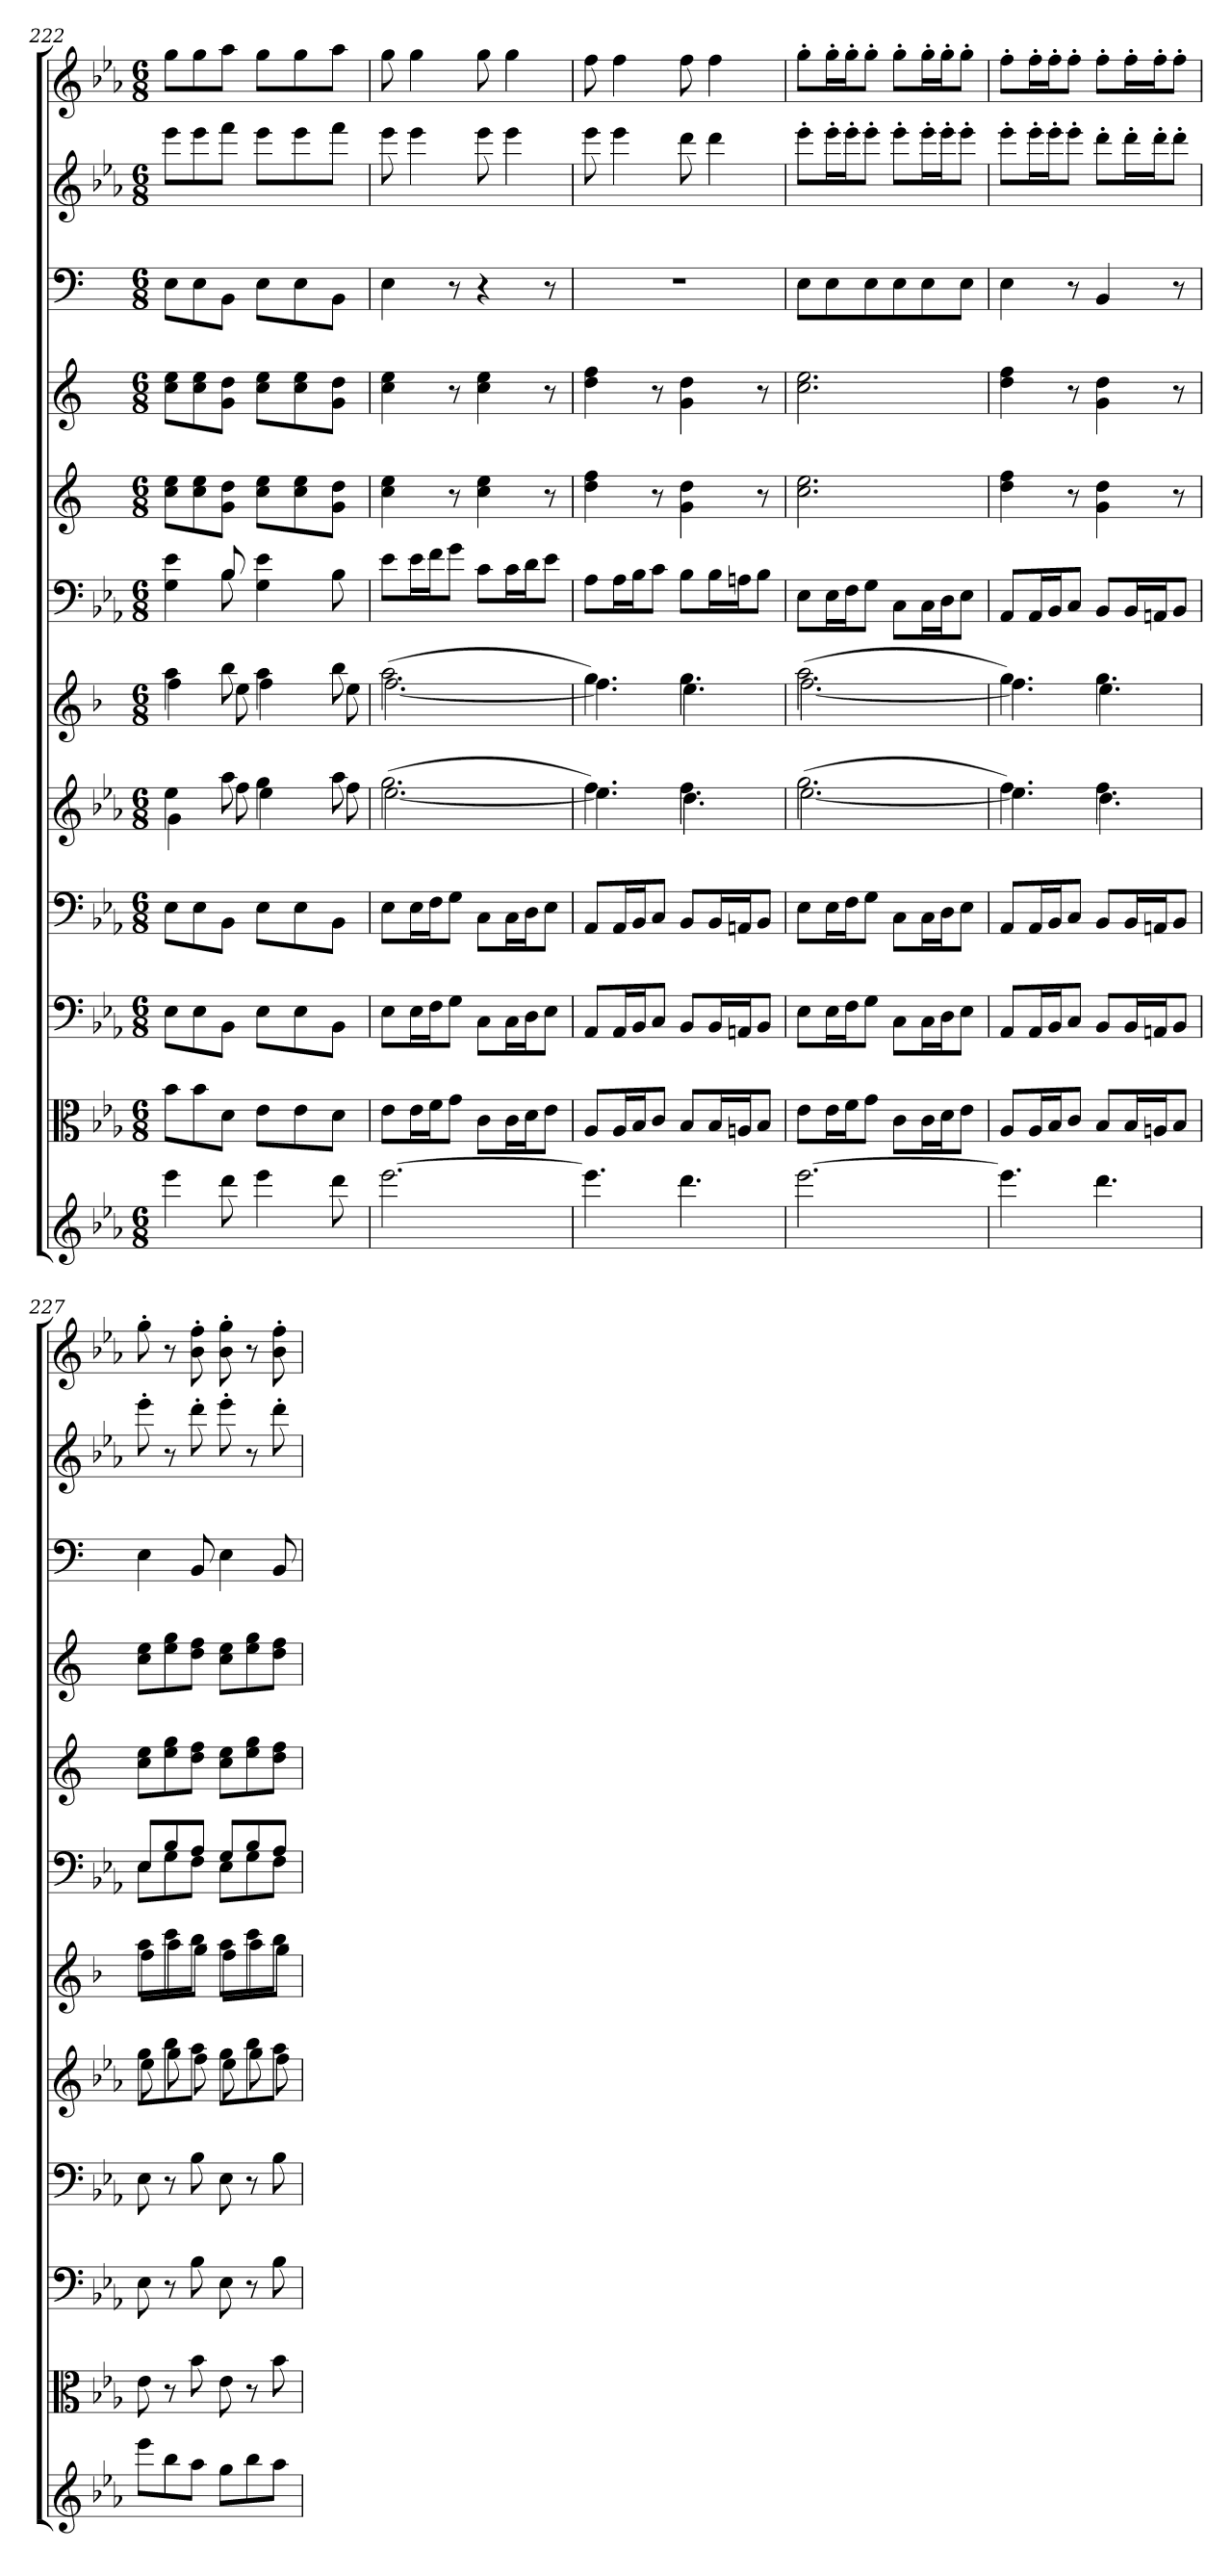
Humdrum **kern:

**kern	**kern	**kern	**kern	**kern	**kern	**kern	**kern	**kern	**kern	**kern	**kern
*part12	*part11	*part10	*part9	*part8	*part7	*part6	*part5	*part4	*part3	*part2	*part1
*staff12	*staff11	*staff10	*staff9	*staff8	*staff7	*staff6	*staff5	*staff4	*staff3	*staff2	*staff1
*clefG2	*clefC3	*clefF4	*clefF4	*clefG2	*clefG2	*clefF4	*clefG2	*clefG2	*clefF4	*clefG2	*clefG2
*k[b-e-a-]	*k[b-e-a-]	*k[b-e-a-]	*k[b-e-a-]	*k[b-e-a-]	*k[b-]	*k[b-e-a-]	*k[]	*k[]	*k[]	*k[b-e-a-]	*k[b-e-a-]
*c:	*c:	*c:	*c:	*c:	*	*c:	*	*	*	*c:	*c:
*M6/8	*M6/8	*M6/8	*M6/8	*M6/8	*M6/8	*M6/8	*M6/8	*M6/8	*M6/8	*M6/8	*M6/8
=222	=222	=222	=222	=222	=222	=222	=222	=222	=222	=222	=222
*	*	*	*	*^	*^	*^	*	*	*	*	*
4eee-\	8b-\L	8E-\L	8E-\L	4ee-\	4g\	4aa\	4ff\	4G\ 4e-\	4ryy	8cc\ 8ee\L	8cc\ 8ee\L	8E\L	8eee-\L	8gg\L
.	8b-\	8E-\	8E-\	.	.	.	.	.	.	8cc\ 8ee\	8cc\ 8ee\	8E\	8eee-\	8gg\
8ddd\	8d\J	8BB-\J	8BB-\J	8aa-\	8ff\	8bb-\	8ee\	8B-/	8B-\	8g\ 8dd\J	8g\ 8dd\J	8BB\J	8fff\J	8aa-\J
4eee-\	8e-\L	8E-\L	8E-\L	4gg\	4ee-\	4aa\	4ff\	16ryy	4G\ 4e-\	8cc\ 8ee\L	8cc\ 8ee\L	8E\L	8eee-\L	8gg\L
.	.	.	.	.	.	.	.	16ryy	.	.	.	.	.	.
.	8e-\	8E-\	8E-\	.	.	.	.	16ryy	.	8cc\ 8ee\	8cc\ 8ee\	8E\	8eee-\	8gg\
.	.	.	.	.	.	.	.	16ryy	.	.	.	.	.	.
8ddd\	8d\J	8BB-\J	8BB-\J	8aa-\	8ff\	8bb-\	8ee\	16ryy	8B-\	8g\ 8dd\J	8g\ 8dd\J	8BB\J	8fff\J	8aa-\J
.	.	.	.	.	.	.	.	16ryy	.	.	.	.	.	.
*	*	*	*	*	*	*	*	*v	*v	*	*	*	*	*
=223	=223	=223	=223	=223	=223	=223	=223	=223	=223	=223	=223	=223	=223
[2.eee-\	8e-\L	8E-\L	8E-\L	(2.gg\	[2.ee-\	(2.aa\	[2.ff\	8e-\L	4cc\ 4ee\	4cc\ 4ee\	4E\	8eee-\	8gg\
.	16e-\L	16E-\L	16E-\L	.	.	.	.	16e-\L	.	.	.	4eee-\	4gg\
.	16f\J	16F\J	16F\J	.	.	.	.	16f\J	.	.	.	.	.
.	8g\J	8G\J	8G\J	.	.	.	.	8g\J	8r	8r	8r	.	.
.	8c\L	8C\L	8C\L	.	.	.	.	8c\L	4cc\ 4ee\	4cc\ 4ee\	4r	8eee-\	8gg\
.	16c\L	16C\L	16C\L	.	.	.	.	16c\L	.	.	.	4eee-\	4gg\
.	16d\J	16D\J	16D\J	.	.	.	.	16d\J	.	.	.	.	.
.	8e-\J	8E-\J	8E-\J	.	.	.	.	8e-\J	8r	8r	8r	.	.
=224	=224	=224	=224	=224	=224	=224	=224	=224	=224	=224	=224	=224	=224
4.eee-\]	8A-/L	8AA-/L	8AA-/L	4.ff\)	4.ee-\]	4.gg\)	4.ff\]	8A-\L	4dd\ 4ff\	4dd\ 4ff\	2.r	8eee-\	8ff\
.	16A-/L	16AA-/L	16AA-/L	.	.	.	.	16A-\L	.	.	.	4eee-\	4ff\
.	16B-/J	16BB-/J	16BB-/J	.	.	.	.	16B-\J	.	.	.	.	.
.	8c/J	8C/J	8C/J	.	.	.	.	8c\J	8r	8r	.	.	.
4.ddd\	8B-/L	8BB-/L	8BB-/L	4.ff\	4.dd\	4.gg\	4.ee\	8B-\L	4g\ 4dd\	4g\ 4dd\	.	8ddd\	8ff\
.	16B-/L	16BB-/L	16BB-/L	.	.	.	.	16B-\L	.	.	.	4ddd\	4ff\
.	16An/J	16AAn/J	16AAn/J	.	.	.	.	16An\J	.	.	.	.	.
.	8B-/J	8BB-/J	8BB-/J	.	.	.	.	8B-\J	8r	8r	.	.	.
=225	=225	=225	=225	=225	=225	=225	=225	=225	=225	=225	=225	=225	=225
[2.eee-\	8e-\L	8E-\L	8E-\L	(2.gg\	[2.ee-\	(2.aa\	[2.ff\	8E-\L	2.cc\ 2.ee\	2.cc\ 2.ee\	8E\L	8eee-'\L	8gg'\L
.	16e-\L	16E-\L	16E-\L	.	.	.	.	16E-\L	.	.	8E\	16eee-'\L	16gg'\L
.	16f\J	16F\J	16F\J	.	.	.	.	16F\J	.	.	.	16eee-'\J	16gg'\J
.	8g\J	8G\J	8G\J	.	.	.	.	8G\J	.	.	8E\	8eee-'\J	8gg'\J
.	8c\L	8C\L	8C\L	.	.	.	.	8C\L	.	.	8E\	8eee-'\L	8gg'\L
.	16c\L	16C\L	16C\L	.	.	.	.	16C\L	.	.	8E\	16eee-'\L	16gg'\L
.	16d\J	16D\J	16D\J	.	.	.	.	16D\J	.	.	.	16eee-'\J	16gg'\J
.	8e-\J	8E-\J	8E-\J	.	.	.	.	8E-\J	.	.	8E\J	8eee-'\J	8gg'\J
=226	=226	=226	=226	=226	=226	=226	=226	=226	=226	=226	=226	=226	=226
4.eee-\]	8A-/L	8AA-/L	8AA-/L	4.ff\)	4.ee-\]	4.gg\)	4.ff\]	8AA-/L	4dd\ 4ff\	4dd\ 4ff\	4E\	8eee-'\L	8ff'\L
.	16A-/L	16AA-/L	16AA-/L	.	.	.	.	16AA-/L	.	.	.	16eee-'\L	16ff'\L
.	16B-/J	16BB-/J	16BB-/J	.	.	.	.	16BB-/J	.	.	.	16eee-'\J	16ff'\J
.	8c/J	8C/J	8C/J	.	.	.	.	8C/J	8r	8r	8r	8eee-'\J	8ff'\J
4.ddd\	8B-/L	8BB-/L	8BB-/L	4.ff\	4.dd\	4.gg\	4.ee\	8BB-/L	4g\ 4dd\	4g\ 4dd\	4BB/	8ddd'\L	8ff'\L
.	16B-/L	16BB-/L	16BB-/L	.	.	.	.	16BB-/L	.	.	.	16ddd'\L	16ff'\L
.	16An/J	16AAn/J	16AAn/J	.	.	.	.	16AAn/J	.	.	.	16ddd'\J	16ff'\J
.	8B-/J	8BB-/J	8BB-/J	.	.	.	.	8BB-/J	8r	8r	8r	8ddd'\J	8ff'\J
=227	=227	=227	=227	=227	=227	=227	=227	=227	=227	=227	=227	=227	=227
*	*	*	*	*	*	*	*	*^	*	*	*	*	*
8eee-\L	8e-\	8E-\	8E-\	8gg\L	8ee-\	8aa\L	8ff\L	8E-/L	8E-\L	8cc\ 8ee\L	8cc\ 8ee\L	4E\	8eee-'\	8gg'\
8bb-\	8r	8r	8r	8bb-\	8gg\	8ccc\	8aa\	8B-/	8G\	8ee\ 8gg\	8ee\ 8gg\	.	8r	8r
8aa-\J	8b-\	8B-\	8B-\	8aa-\J	8ff\	8bb-\J	8gg\J	8A-/J	8F\J	8dd\ 8ff\J	8dd\ 8ff\J	8BB/	8ddd'\	8b-'\ 8ff'\
8gg\L	8e-\	8E-\	8E-\	8gg\L	8ee-\	8aa\L	8ff\L	8G/L	8E-\L	8cc\ 8ee\L	8cc\ 8ee\L	4E\	8eee-'\	8b-'\ 8gg'\
8bb-\	8r	8r	8r	8bb-\	8gg\	8ccc\	8aa\	8B-/	8G\	8ee\ 8gg\	8ee\ 8gg\	.	8r	8r
8aa-\J	8b-\	8B-\	8B-\	8aa-\J	8ff\	8bb-\J	8gg\J	8A-/J	8F\J	8dd\ 8ff\J	8dd\ 8ff\J	8BB/	8ddd'\	8b-'\ 8ff'\
*	*	*	*	*v	*v	*	*	*v	*v	*	*	*	*	*
*	*	*	*	*	*v	*v	*	*	*	*	*	*
=	=	=	=	=	=	=	=	=	=	=	=
*-	*-	*-	*-	*-	*-	*-	*-	*-	*-	*-	*-
